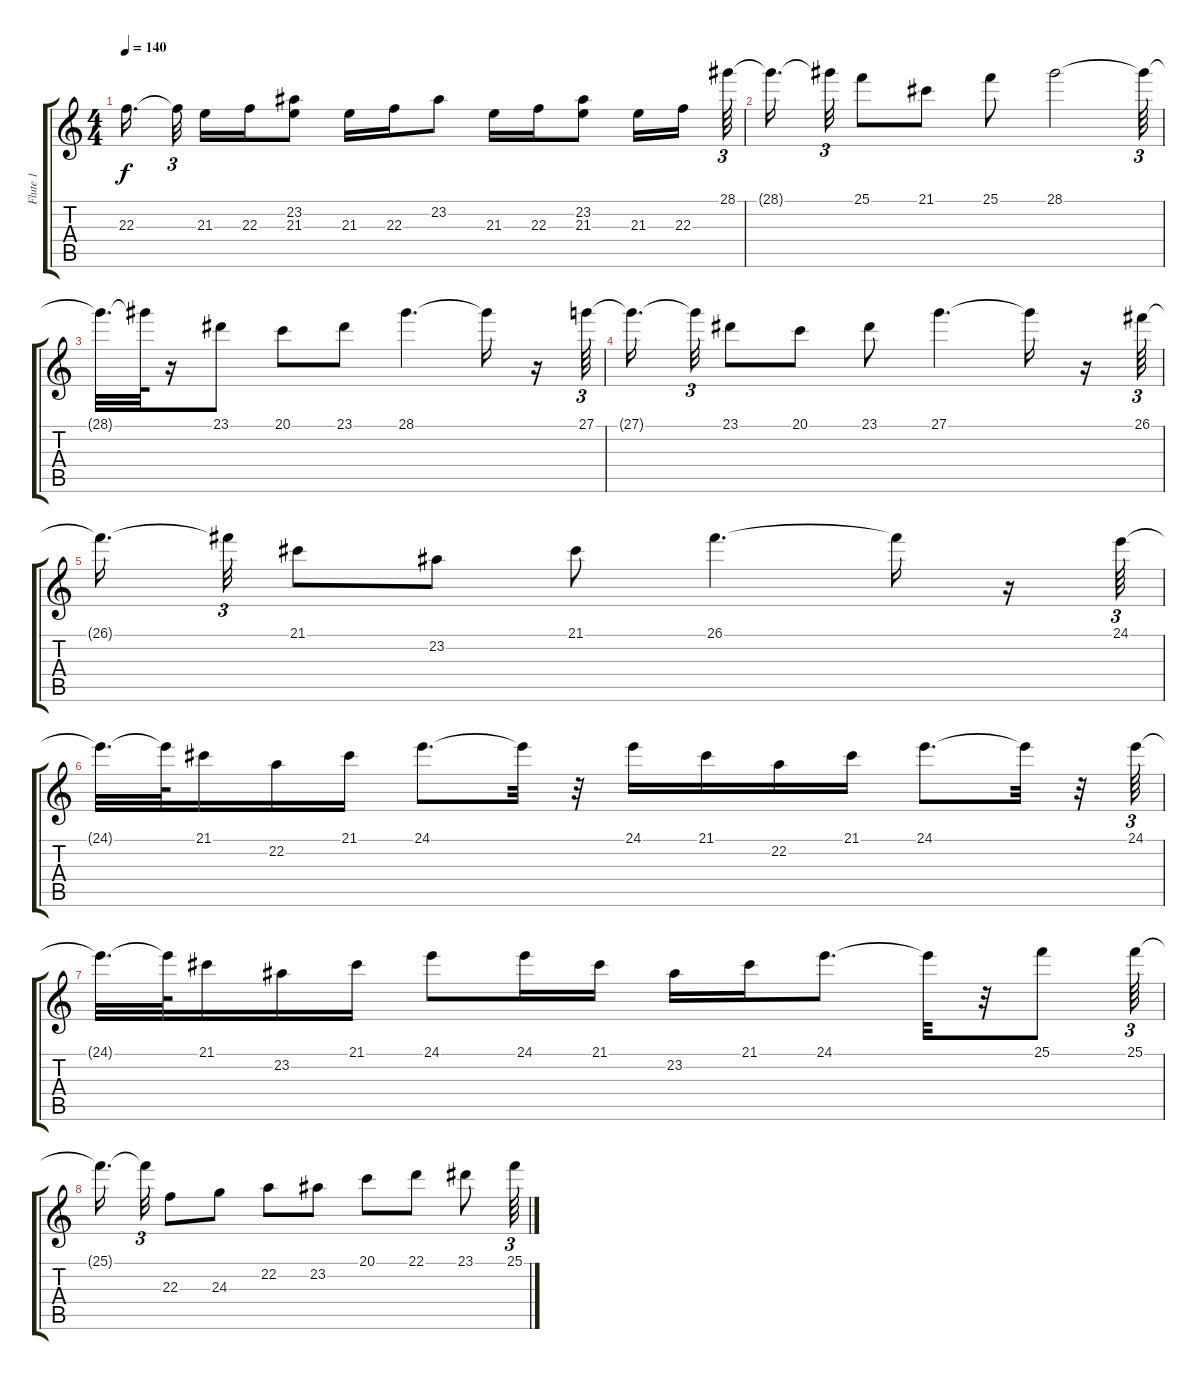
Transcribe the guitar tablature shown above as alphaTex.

\track ("Flute 1" "Flute 1") {instrument flute}
\staff {score tabs}
\tuning (E4 B3 G3 D3 A2 E2) {hide}
\ts (4 4)
\tempo 140
\clef g2
\ks c
22.3{t}.16{d dy f beam splitsecondary} 22.3{t}.32{tu (3 2) beam splitsecondary} 21.3.16 22.3.16 (23.2 21.3).8 21.3.16 22.3.16 23.2.8 21.3.16 22.3.16 (23.2 21.3).8 21.3.16 22.3.16{beam splitsecondary} 28.1.64{tu (3 2)} |
28.1{t}.16{d beam splitsecondary} 28.1{t}.32{tu (3 2)} 25.1.8 21.1.8 25.1.8 28.1.2 28.1{t}.64{tu (3 2)} |
28.1{t}.32{d} 28.1{t}.64 r.16 23.1.8 20.1.8 23.1.8 28.1.4{d} 28.1{t}.16 r.16 27.1.64{tu (3 2)} |
27.1{t}.16{d beam splitsecondary} 27.1{t}.32{tu (3 2)} 23.1.8 20.1.8 23.1.8 27.1.4{d} 27.1{t}.16 r.16 26.1.64{tu (3 2)} |
26.1{t}.16{d beam splitsecondary} 26.1{t}.32{tu (3 2)} 21.1.8 23.2.8 21.1.8 26.1.4{d} 26.1{t}.16 r.16 24.1.64{tu (3 2)} |
24.1{t}.32{d} 24.1{t}.64 21.1.16 22.2.16 21.1.16 24.1.8{d} 24.1{t}.32 r.32 24.1.16 21.1.16 22.2.16 21.1.16 24.1.8{d} 24.1{t}.32 r.32 24.1.64{tu (3 2)} |
24.1{t}.32{d} 24.1{t}.64 21.1.16 23.2.16 21.1.16 24.1.8 24.1.16 21.1.16 23.2.16 21.1.16 24.1.8{d} 24.1{t}.32 r.32 25.1.8 25.1.64{tu (3 2)} |
25.1{t}.16{d beam splitsecondary} 25.1{t}.32{tu (3 2)} 22.3.8 24.3.8 22.2.8 23.2.8 20.1.8 22.1.8 23.1.8 25.1.64{tu (3 2)}
